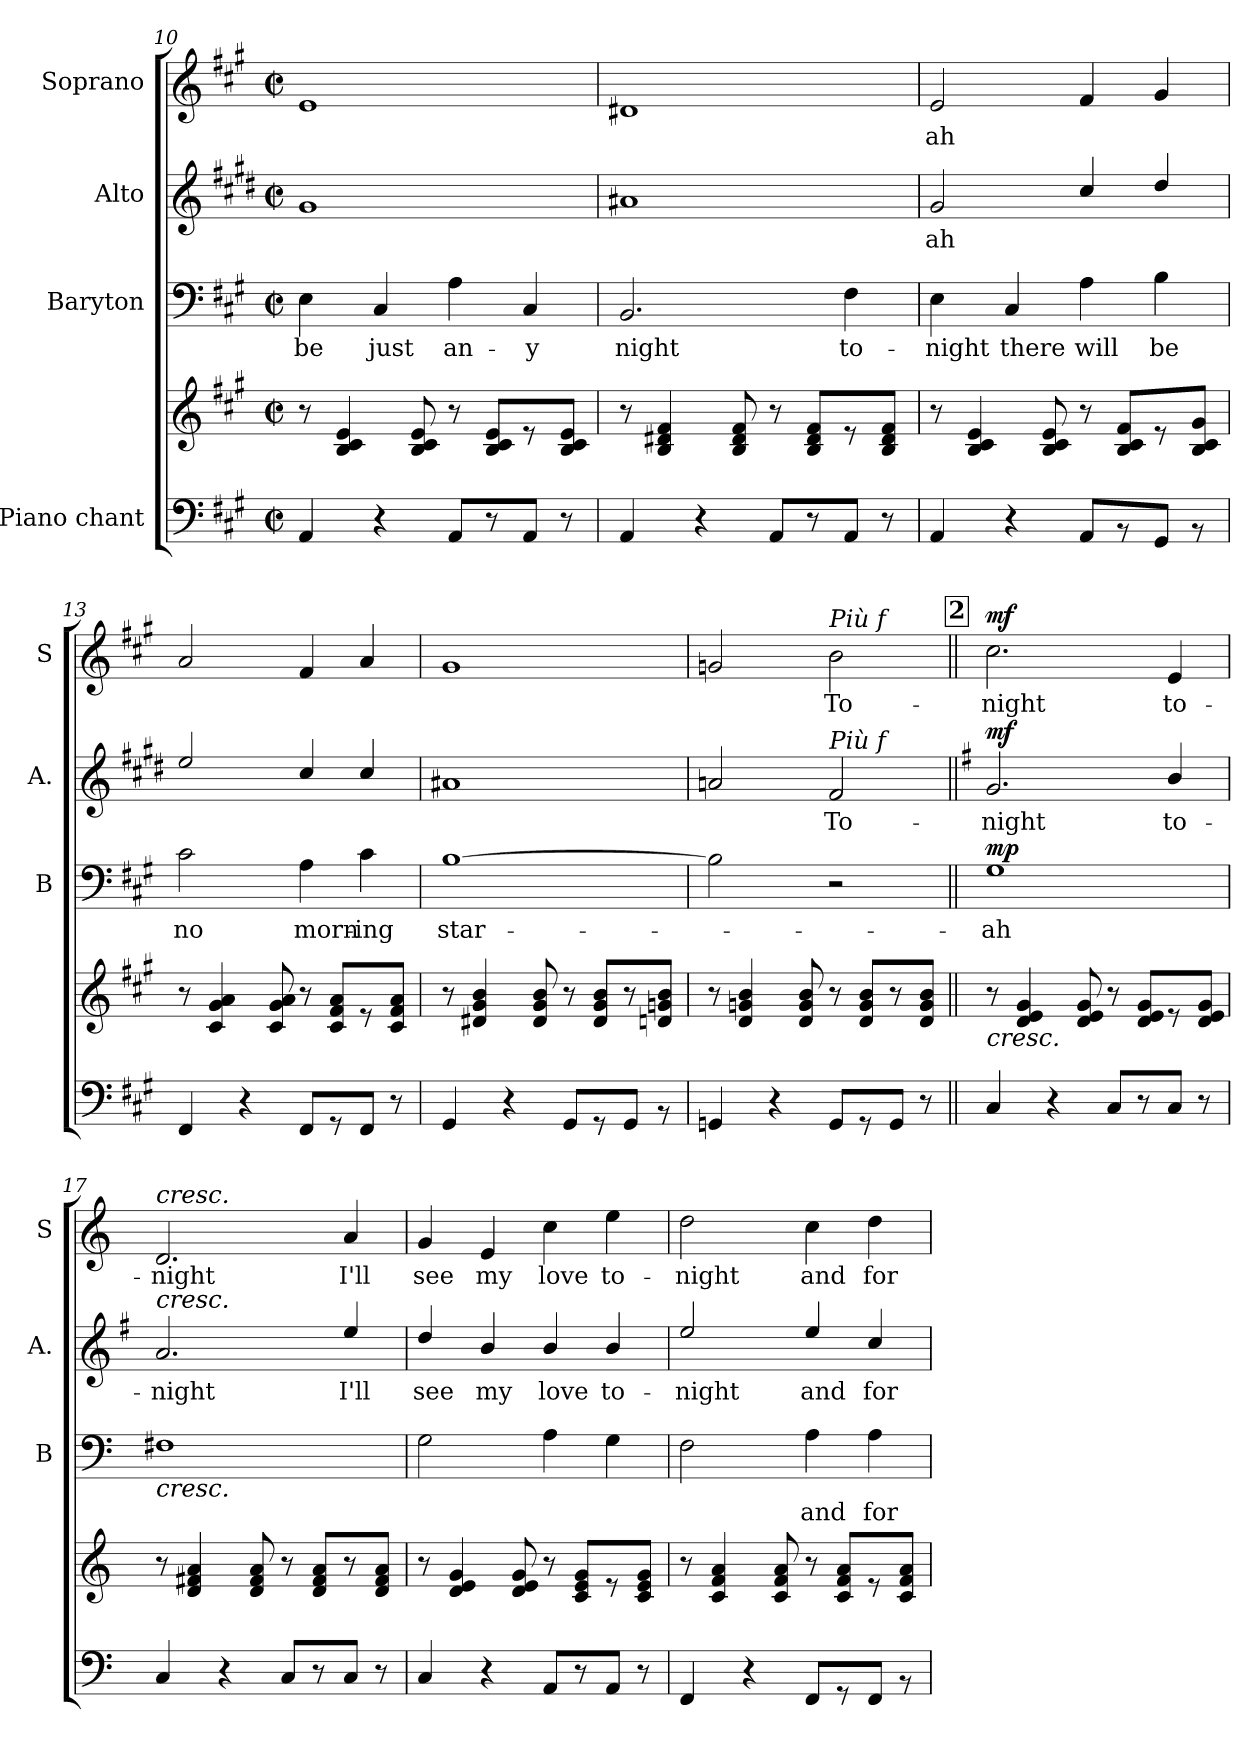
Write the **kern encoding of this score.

**kern	**kern	**kern	**text	**dynam	**kern	**text	**dynam	**kern	**text	**dynam
*part4	*part4	*part3	*part3	*part3	*part2	*part2	*part2	*part1	*part1	*part1
*staff5	*staff4	*staff3	*staff3	*staff3	*staff2	*staff2	*staff2	*staff1	*staff1	*staff1
*I"Piano chant	*	*I"Baryton	*	*	*I"Alto	*	*	*I"Soprano	*	*
*	*	*I'B	*	*	*I'A.	*	*	*I'S	*	*
*clefF4	*clefG2	*clefF4	*	*	*clefG2	*	*	*clefG2	*	*
*	*	*	*	*	*ITrd4c7	*	*	*	*	*
*k[f#c#g#]	*k[f#c#g#]	*k[f#c#g#]	*	*	*k[f#c#g#]	*	*	*k[f#c#g#]	*	*
*A:	*A:	*A:	*	*	*A:	*	*	*A:	*	*
*M2/2	*M2/2	*M2/2	*	*	*M2/2	*	*	*M2/2	*	*
*met(c|)	*met(c|)	*met(c|)	*	*	*met(c|)	*	*	*met(c|)	*	*
=10	=10	=10	=10	=10	=10	=10	=10	=10	=10	=10
4AA/	8r	4E\	be	.	1c#	.	.	1e	.	.
.	4B/ 4c#/ 4e/	.	.	.	.	.	.	.	.	.
4r	.	4C#/	just	.	.	.	.	.	.	.
.	8B/ 8c#/ 8e/	.	.	.	.	.	.	.	.	.
8AA/L	8r	4A\	an-	.	.	.	.	.	.	.
8r	8B/ 8c#/ 8e/L	.	.	.	.	.	.	.	.	.
8AA/J	8r	4C#/	-y	.	.	.	.	.	.	.
8r	8B/ 8c#/ 8e/J	.	.	.	.	.	.	.	.	.
=11	=11	=11	=11	=11	=11	=11	=11	=11	=11	=11
4AA/	8r	2.BB/	night	.	1d#X	.	.	1d#X	.	.
.	4B/ 4d#X/ 4f#/	.	.	.	.	.	.	.	.	.
4r	.	.	.	.	.	.	.	.	.	.
.	8B/ 8d#/ 8f#/	.	.	.	.	.	.	.	.	.
8AA/L	8r	.	.	.	.	.	.	.	.	.
8r	8B/ 8d#/ 8f#/L	.	.	.	.	.	.	.	.	.
8AA/J	8r	4F#\	to-	.	.	.	.	.	.	.
8r	8B/ 8d#/ 8f#/J	.	.	.	.	.	.	.	.	.
=12	=12	=12	=12	=12	=12	=12	=12	=12	=12	=12
4AA/	8r	4E\	-night	.	2c#/	ah	.	2e/	ah	.
.	4B/ 4c#/ 4e/	.	.	.	.	.	.	.	.	.
4r	.	4C#/	there	.	.	.	.	.	.	.
.	8B/ 8c#/ 8e/	.	.	.	.	.	.	.	.	.
8AA/L	8r	4A\	will	.	4f#/	.	.	4f#/	.	.
8rBB	8B/ 8c#/ 8f#/L	.	.	.	.	.	.	.	.	.
8GG#/J	8r	4B\	be	.	4g#/	.	.	4g#/	.	.
8rBB	8B/ 8c#/ 8g#/J	.	.	.	.	.	.	.	.	.
!!LO:PB:g=z
=13	=13	=13	=13	=13	=13	=13	=13	=13	=13	=13
4FF#/	8r	2c#\	no	.	2a/	.	.	2a/	.	.
.	4c#/ 4g#/ 4a/	.	.	.	.	.	.	.	.	.
4r	.	.	.	.	.	.	.	.	.	.
.	8c#/ 8g#/ 8a/	.	.	.	.	.	.	.	.	.
8FF#/L	8r	4A\	morn-	.	4f#/	.	.	4f#/	.	.
8r	8c#/ 8f#/ 8a/L	.	.	.	.	.	.	.	.	.
8FF#/J	8r	4c#\	-ing	.	4f#/	.	.	4a/	.	.
8r	8c#/ 8f#/ 8a/J	.	.	.	.	.	.	.	.	.
=14	=14	=14	=14	=14	=14	=14	=14	=14	=14	=14
4GG#/	8r	[1B	star-	.	1d#X	.	.	1g#	.	.
.	4d#X/ 4g#/ 4b/	.	.	.	.	.	.	.	.	.
4r	.	.	.	.	.	.	.	.	.	.
.	8d#/ 8g#/ 8b/	.	.	.	.	.	.	.	.	.
8GG#/L	8r	.	.	.	.	.	.	.	.	.
8r	8d#/ 8g#/ 8b/L	.	.	.	.	.	.	.	.	.
8GG#/J	8r	.	.	.	.	.	.	.	.	.
8rBB	8dn/ 8gn/ 8b/J	.	.	.	.	.	.	.	.	.
=15	=15	=15	=15	=15	=15	=15	=15	=15	=15	=15
4GGn/	8r	2B\]	.	.	2dn/	.	.	2gn/	.	.
.	4d/ 4gn/ 4b/	.	.	.	.	.	.	.	.	.
4r	.	.	.	.	.	.	.	.	.	.
.	8d/ 8g/ 8b/	.	.	.	.	.	.	.	.	.
!	!	!	!	!	!	!	!	!LO:TX:a:i:t=Più f	!	!
!	!	!	!	!	!LO:TX:a:i:t=Più f	!	!	!	!	!
8GG/L	8r	2r	.	.	2B/	To-	.	2b\	To-	.
8r	8d/ 8g/ 8b/L	.	.	.	.	.	.	.	.	.
8GG/J	8r	.	.	.	.	.	.	.	.	.
8r	8d/ 8g/ 8b/J	.	.	.	.	.	.	.	.	.
!!LO:REH:place=s1:a:B:fs=10.8:t=2
=16||	=16||	=16||	=16||	=16||	=16||	=16||	=16||	=16||	=16||	=16||
*k[]	*k[]	*k[]	*	*	*k[]	*	*	*k[]	*	*
*C:	*C:	*C:	*	*	*C:	*	*	*C:	*	*
!	!LO:TX:b:i:t=cresc.	!	!	!	!	!	!	!	!	!
!	!	!	!	!LO:DY:b	!	!	!LO:DY:a	!	!	!LO:DY:a
4C/	8r	1G	-ah	mp	2.c/	-night	mf	2.cc\	-night	mf
.	4d/ 4e/ 4g/	.	.	.	.	.	.	.	.	.
4r	.	.	.	.	.	.	.	.	.	.
.	8d/ 8e/ 8g/	.	.	.	.	.	.	.	.	.
8C/L	8r	.	.	.	.	.	.	.	.	.
8r	8d/ 8e/ 8g/L	.	.	.	.	.	.	.	.	.
8C/J	8r	.	.	.	4e/	to-	.	4e/	to-	.
8r	8d/ 8e/ 8g/J	.	.	.	.	.	.	.	.	.
=17	=17	=17	=17	=17	=17	=17	=17	=17	=17	=17
!	!	!	!	!	!	!	!	!LO:TX:a:i:t=cresc.	!	!
!	!	!	!	!	!LO:TX:a:i:t=cresc.	!	!	!	!	!
!	!	!LO:TX:b:i:t=cresc.	!	!	!	!	!	!	!	!
4C/	8r	1F#X	.	.	2.d/	-night	.	2.d/	-night	.
.	4d/ 4f#X/ 4a/	.	.	.	.	.	.	.	.	.
4r	.	.	.	.	.	.	.	.	.	.
.	8d/ 8f#/ 8a/	.	.	.	.	.	.	.	.	.
8C/L	8r	.	.	.	.	.	.	.	.	.
8r	8d/ 8f#/ 8a/L	.	.	.	.	.	.	.	.	.
8C/J	8r	.	.	.	4a/	I'll	.	4a/	I'll	.
8r	8d/ 8f#/ 8a/J	.	.	.	.	.	.	.	.	.
!!LO:LB:g=z
=18	=18	=18	=18	=18	=18	=18	=18	=18	=18	=18
4C/	8r	2G\	.	.	4g/	see	.	4g/	see	.
.	4d/ 4e/ 4g/	.	.	.	.	.	.	.	.	.
4r	.	.	.	.	4e/	my	.	4e/	my	.
.	8d/ 8e/ 8g/	.	.	.	.	.	.	.	.	.
8AA/L	8r	4A\	.	.	4e/	love	.	4cc\	love	.
8r	8c/ 8e/ 8g/L	.	.	.	.	.	.	.	.	.
8AA/J	8r	4G\	.	.	4e/	to-	.	4ee\	to-	.
8r	8c/ 8e/ 8g/J	.	.	.	.	.	.	.	.	.
=19	=19	=19	=19	=19	=19	=19	=19	=19	=19	=19
4FF/	8r	2F\	.	.	2a/	-night	.	2dd\	-night	.
.	4c/ 4f/ 4a/	.	.	.	.	.	.	.	.	.
4r	.	.	.	.	.	.	.	.	.	.
.	8c/ 8f/ 8a/	.	.	.	.	.	.	.	.	.
8FF/L	8r	4A\	and	.	4a/	and	.	4cc\	and	.
8r	8c/ 8f/ 8a/L	.	.	.	.	.	.	.	.	.
8FF/J	8r	4A\	for	.	4f/	for	.	4dd\	for	.
8rBB	8c/ 8f/ 8a/J	.	.	.	.	.	.	.	.	.
=	=	=	=	=	=	=	=	=	=	=
*-	*-	*-	*-	*-	*-	*-	*-	*-	*-	*-
